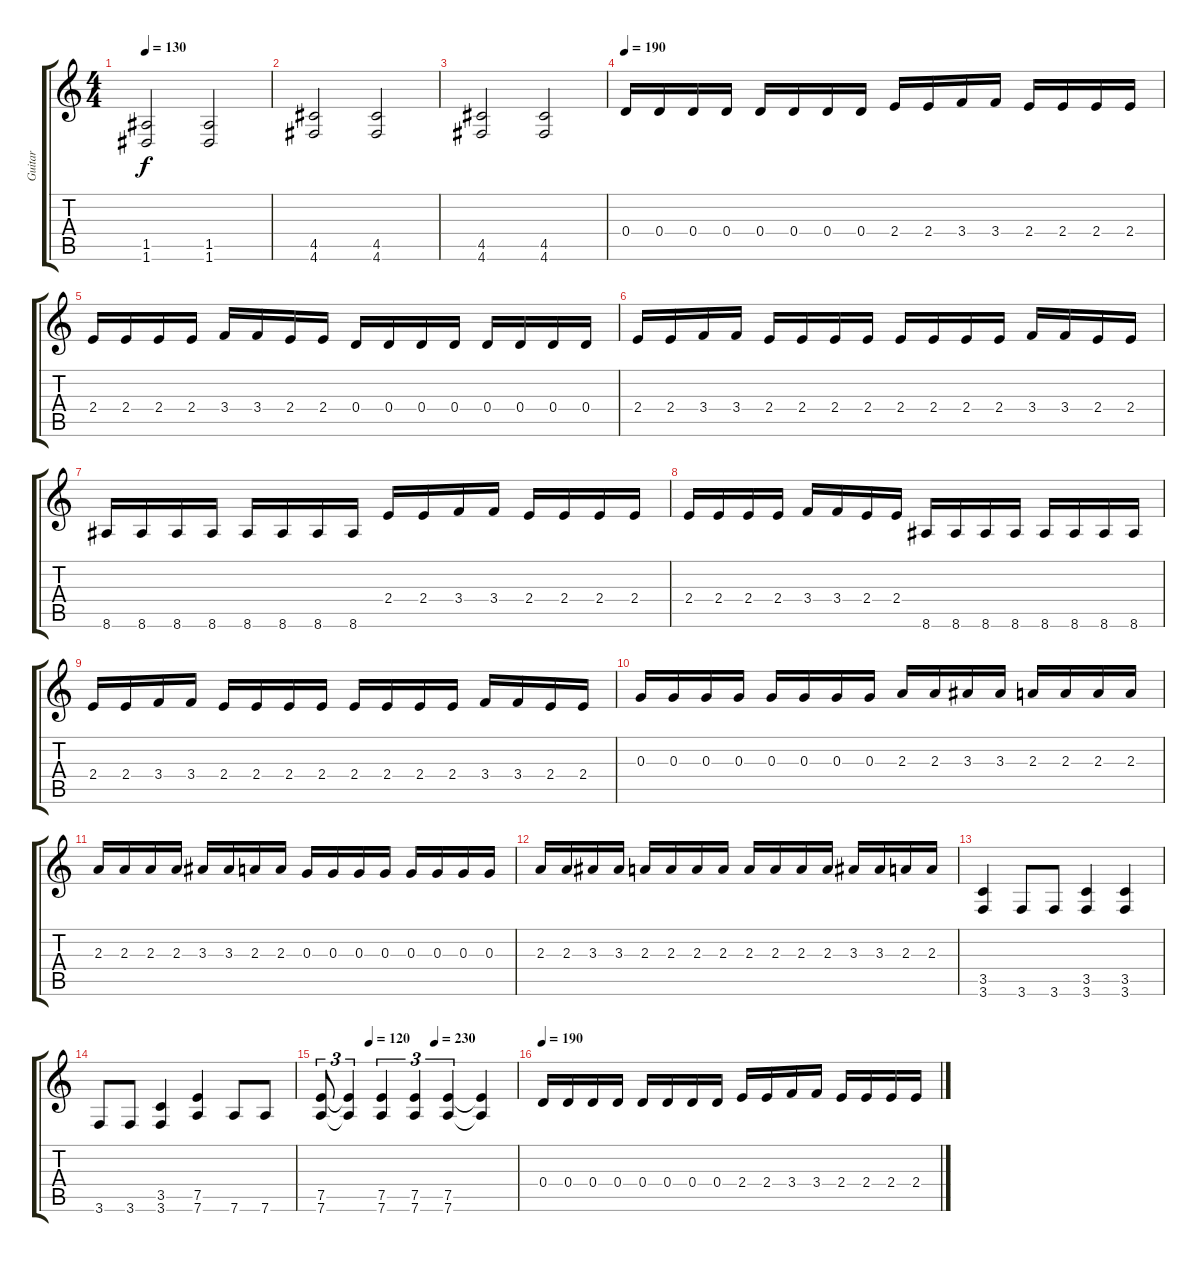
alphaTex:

\track ("Guitar " "Guitar ") {instrument distortionguitar}
\staff {score tabs}
\tuning (E4 B3 G3 D3 A2 D2) {hide}
\ts (4 4)
\tempo 130
\clef g2
\ks c
(1.5 1.6).2{dy f} (1.5 1.6).2 |
(4.5 4.6).2 (4.5 4.6).2 |
(4.5 4.6).2 (4.5 4.6).2 |
\tempo 190
0.4.16 0.4.16 0.4.16 0.4.16 0.4.16 0.4.16 0.4.16 0.4.16 2.4.16 2.4.16 3.4.16 3.4.16 2.4.16 2.4.16 2.4.16 2.4.16 |
2.4.16 2.4.16 2.4.16 2.4.16 3.4.16 3.4.16 2.4.16 2.4.16 0.4.16 0.4.16 0.4.16 0.4.16 0.4.16 0.4.16 0.4.16 0.4.16 |
2.4.16 2.4.16 3.4.16 3.4.16 2.4.16 2.4.16 2.4.16 2.4.16 2.4.16 2.4.16 2.4.16 2.4.16 3.4.16 3.4.16 2.4.16 2.4.16 |
8.6.16 8.6.16 8.6.16 8.6.16 8.6.16 8.6.16 8.6.16 8.6.16 2.4.16 2.4.16 3.4.16 3.4.16 2.4.16 2.4.16 2.4.16 2.4.16 |
2.4.16 2.4.16 2.4.16 2.4.16 3.4.16 3.4.16 2.4.16 2.4.16 8.6.16 8.6.16 8.6.16 8.6.16 8.6.16 8.6.16 8.6.16 8.6.16 |
2.4.16 2.4.16 3.4.16 3.4.16 2.4.16 2.4.16 2.4.16 2.4.16 2.4.16 2.4.16 2.4.16 2.4.16 3.4.16 3.4.16 2.4.16 2.4.16 |
0.3.16 0.3.16 0.3.16 0.3.16 0.3.16 0.3.16 0.3.16 0.3.16 2.3.16 2.3.16 3.3.16 3.3.16 2.3.16 2.3.16 2.3.16 2.3.16 |
2.3.16 2.3.16 2.3.16 2.3.16 3.3.16 3.3.16 2.3.16 2.3.16 0.3.16 0.3.16 0.3.16 0.3.16 0.3.16 0.3.16 0.3.16 0.3.16 |
2.3.16 2.3.16 3.3.16 3.3.16 2.3.16 2.3.16 2.3.16 2.3.16 2.3.16 2.3.16 2.3.16 2.3.16 3.3.16 3.3.16 2.3.16 2.3.16 |
(3.5 3.6).4 3.6.8 3.6.8 (3.5 3.6).4 (3.5 3.6).4 |
3.6.8 3.6.8 (3.5 3.6).4 (7.5 7.6).4 7.6.8 7.6.8 |
\tempo (120 0.25)
\tempo (230 0.5833333333333334)
(7.5 7.6).8{tu (3 2)} (7.5{t} 7.6{t}).4{tu (3 2)} (7.5 7.6).4{tu (3 2)} (7.5 7.6).4{tu (3 2)} (7.5 7.6).4{tu (3 2)} (7.5{t} 7.6{t}).4 |
\tempo 190
0.4.16 0.4.16 0.4.16 0.4.16 0.4.16 0.4.16 0.4.16 0.4.16 2.4.16 2.4.16 3.4.16 3.4.16 2.4.16 2.4.16 2.4.16 2.4.16
